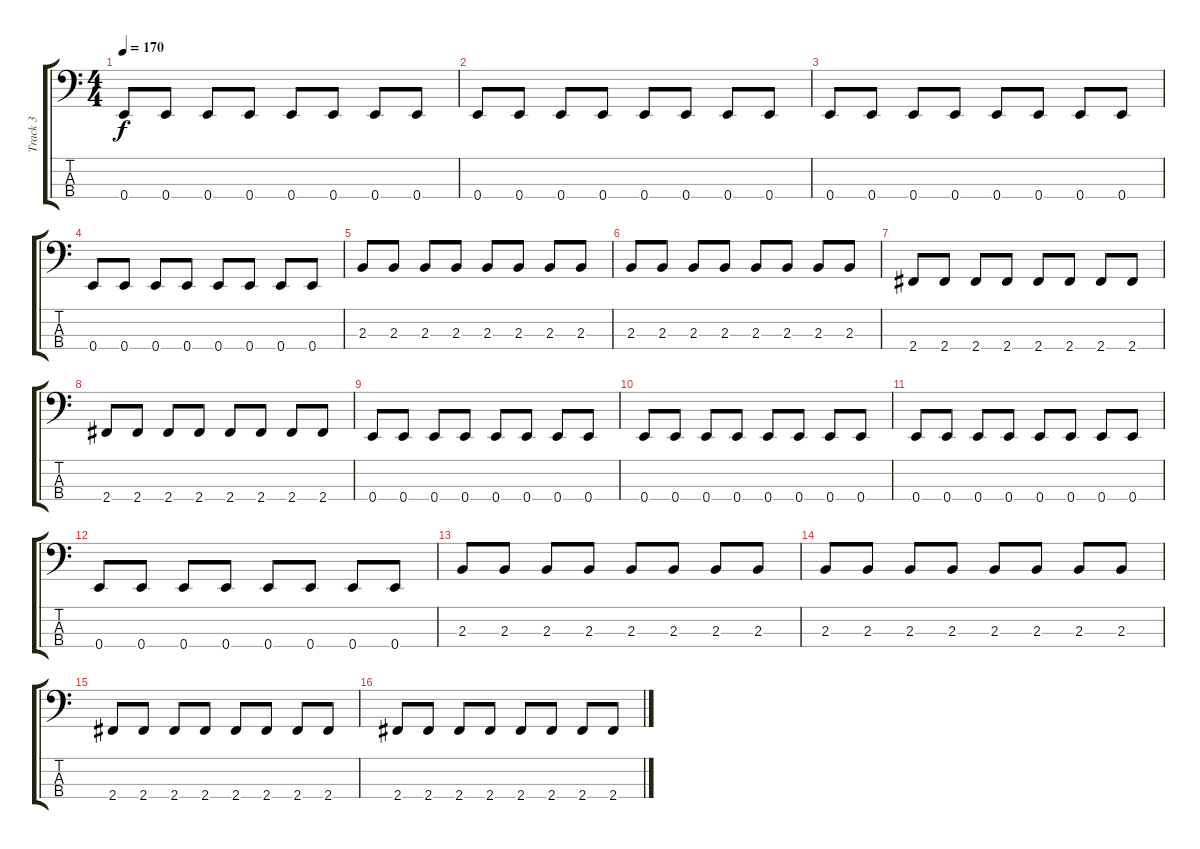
\track ("Track 3" "Track 3") {instrument electricbassfinger}
\staff {score tabs}
\tuning (G2 D2 A1 E1) {hide}
\ts (4 4)
\tempo 170
\clef f4
\ks c
0.4.8{dy f} 0.4.8 0.4.8 0.4.8 0.4.8 0.4.8 0.4.8 0.4.8 |
0.4.8 0.4.8 0.4.8 0.4.8 0.4.8 0.4.8 0.4.8 0.4.8 |
0.4.8 0.4.8 0.4.8 0.4.8 0.4.8 0.4.8 0.4.8 0.4.8 |
0.4.8 0.4.8 0.4.8 0.4.8 0.4.8 0.4.8 0.4.8 0.4.8 |
2.3.8 2.3.8 2.3.8 2.3.8 2.3.8 2.3.8 2.3.8 2.3.8 |
2.3.8 2.3.8 2.3.8 2.3.8 2.3.8 2.3.8 2.3.8 2.3.8 |
2.4.8 2.4.8 2.4.8 2.4.8 2.4.8 2.4.8 2.4.8 2.4.8 |
2.4.8 2.4.8 2.4.8 2.4.8 2.4.8 2.4.8 2.4.8 2.4.8 |
0.4.8 0.4.8 0.4.8 0.4.8 0.4.8 0.4.8 0.4.8 0.4.8 |
0.4.8 0.4.8 0.4.8 0.4.8 0.4.8 0.4.8 0.4.8 0.4.8 |
0.4.8 0.4.8 0.4.8 0.4.8 0.4.8 0.4.8 0.4.8 0.4.8 |
0.4.8 0.4.8 0.4.8 0.4.8 0.4.8 0.4.8 0.4.8 0.4.8 |
2.3.8 2.3.8 2.3.8 2.3.8 2.3.8 2.3.8 2.3.8 2.3.8 |
2.3.8 2.3.8 2.3.8 2.3.8 2.3.8 2.3.8 2.3.8 2.3.8 |
2.4.8 2.4.8 2.4.8 2.4.8 2.4.8 2.4.8 2.4.8 2.4.8 |
2.4.8 2.4.8 2.4.8 2.4.8 2.4.8 2.4.8 2.4.8 2.4.8
